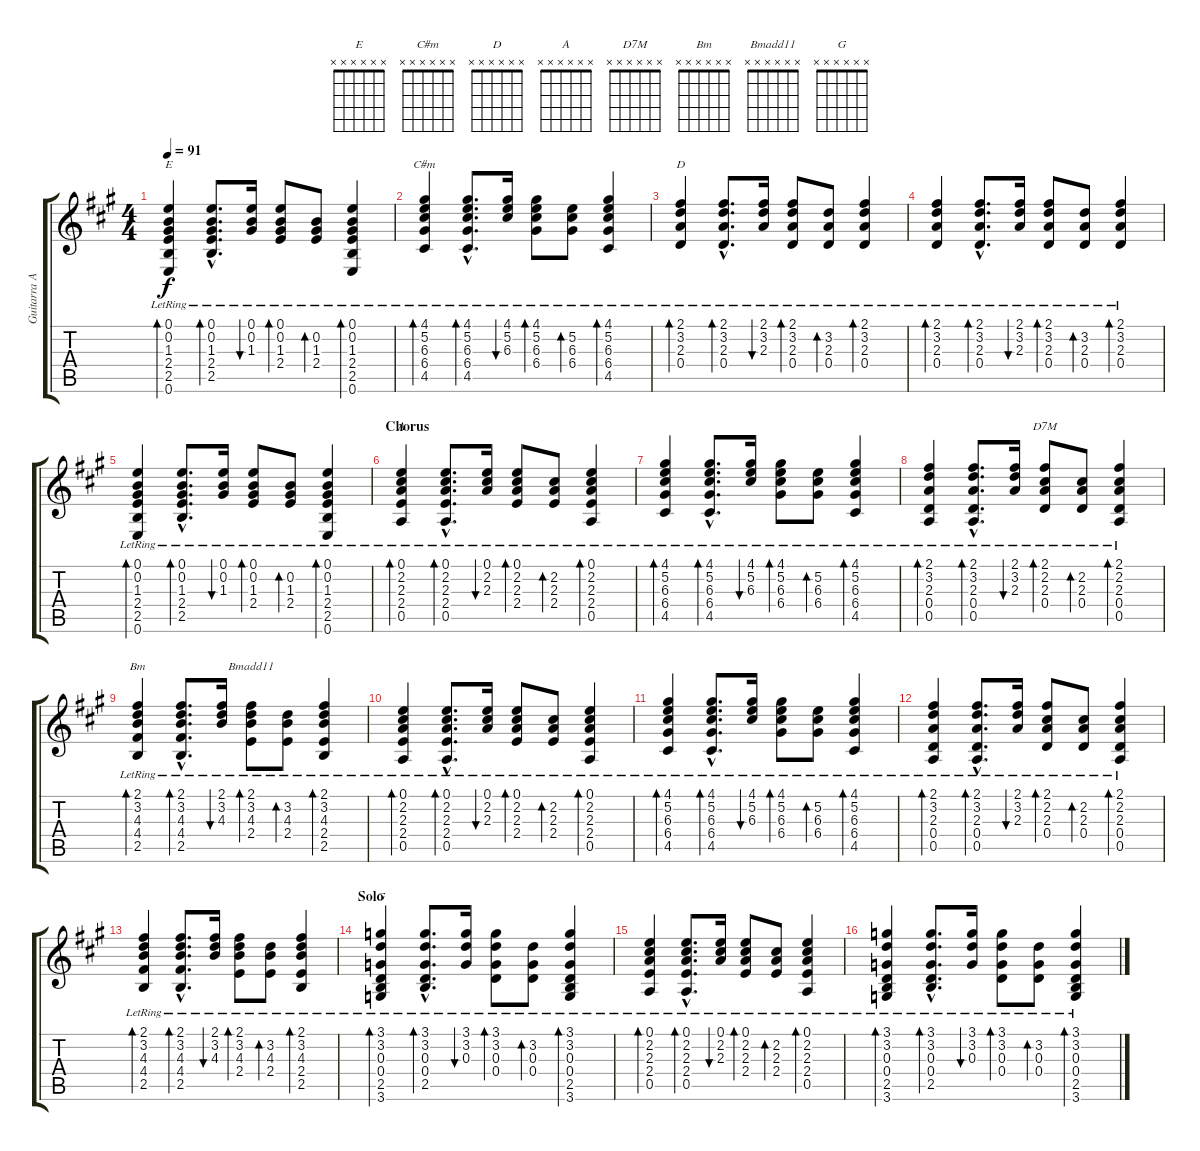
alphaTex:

\track ("Guitarra Acústica" "Guitarra A") {instrument acousticguitarsteel}
\staff {score tabs}
\tuning (E4 B3 G3 D3 A2 E2) {hide}
\chord ("E" x x x x x x)
\chord ("C#m" x x x x x x)
\chord ("D" x x x x x x)
\chord ("A" x x x x x x)
\chord ("D7M" x x x x x x)
\chord ("Bm" x x x x x x)
\chord ("Bmadd11" x x x x x x)
\chord ("G" x x x x x x)
\ts (4 4)
\tempo 91
\clef g2
\ks a
(0.1{lr} 0.2{lr} 1.3{lr} 2.4{lr} 2.5{lr} 0.6{lr}).4{bd 60 ch "E" dy f} (0.1{hac lr} 0.2{hac lr} 1.3{hac lr} 2.4{hac lr} 2.5{hac lr}).8{d bd 60} (0.1{lr} 0.2{lr} 1.3{lr}).16{bu 60} (0.1{lr} 0.2{lr} 1.3{lr} 2.4{lr}).8{bd 60} (0.2{lr} 1.3{lr} 2.4{lr}).8{bd 60} (0.1{lr} 0.2{lr} 1.3{lr} 2.4{lr} 2.5{lr} 0.6{lr}).4{bd 60} |
(4.1{lr} 5.2{lr} 6.3{lr} 6.4{lr} 4.5{lr}).4{bd 60 ch "C#m"} (4.1{hac lr} 5.2{hac lr} 6.3{hac lr} 6.4{hac lr} 4.5{hac lr}).8{d bd 60} (4.1{lr} 5.2{lr} 6.3{lr}).16{bu 60} (4.1{lr} 5.2{lr} 6.3{lr} 6.4{lr}).8{bd 60} (5.2{lr} 6.3{lr} 6.4{lr}).8{bd 60} (4.1{lr} 5.2{lr} 6.3{lr} 6.4{lr} 4.5{lr}).4{bd 60} |
(2.1{lr} 3.2{lr} 2.3{lr} 0.4{lr}).4{bd 60 ch "D"} (2.1{hac lr} 3.2{hac lr} 2.3{hac lr} 0.4{hac lr}).8{d bd 60} (2.1{lr} 3.2{lr} 2.3{lr}).16{bu 60} (2.1{lr} 3.2{lr} 2.3{lr} 0.4{lr}).8{bd 60} (3.2{lr} 2.3{lr} 0.4{lr}).8{bd 60} (2.1{lr} 3.2{lr} 2.3{lr} 0.4{lr}).4{bd 60} |
(2.1{lr} 3.2{lr} 2.3{lr} 0.4{lr}).4{bd 60} (2.1{hac lr} 3.2{hac lr} 2.3{hac lr} 0.4{hac lr}).8{d bd 60} (2.1{lr} 3.2{lr} 2.3{lr}).16{bu 60} (2.1{lr} 3.2{lr} 2.3{lr} 0.4{lr}).8{bd 60} (3.2{lr} 2.3{lr} 0.4{lr}).8{bd 60} (2.1{lr} 3.2{lr} 2.3{lr} 0.4{lr}).4{bd 60} |
(0.1{lr} 0.2{lr} 1.3{lr} 2.4{lr} 2.5{lr} 0.6{lr}).4{bd 60} (0.1{hac lr} 0.2{hac lr} 1.3{hac lr} 2.4{hac lr} 2.5{hac lr}).8{d bd 60} (0.1{lr} 0.2{lr} 1.3{lr}).16{bu 60} (0.1{lr} 0.2{lr} 1.3{lr} 2.4{lr}).8{bd 60} (0.2{lr} 1.3{lr} 2.4{lr}).8{bd 60} (0.1{lr} 0.2{lr} 1.3{lr} 2.4{lr} 2.5{lr} 0.6{lr}).4{bd 60} |
\section ("" "Chorus")
(0.1{lr} 2.2{lr} 2.3{lr} 2.4{lr} 0.5{lr}).4{bd 60 ch "A"} (0.1{hac lr} 2.2{hac lr} 2.3{hac lr} 2.4{hac lr} 0.5{hac lr}).8{d bd 60} (0.1{lr} 2.2{lr} 2.3{lr}).16{bu 60} (0.1{lr} 2.2{lr} 2.3{lr} 2.4{lr}).8{bd 60} (2.2{lr} 2.3{lr} 2.4{lr}).8{bd 60} (0.1{lr} 2.2{lr} 2.3{lr} 2.4{lr} 0.5{lr}).4{bd 60} |
(4.1{lr} 5.2{lr} 6.3{lr} 6.4{lr} 4.5{lr}).4{bd 60} (4.1{hac lr} 5.2{hac lr} 6.3{hac lr} 6.4{hac lr} 4.5{hac lr}).8{d bd 60} (4.1{lr} 5.2{lr} 6.3{lr}).16{bu 60} (4.1{lr} 5.2{lr} 6.3{lr} 6.4{lr}).8{bd 60} (5.2{lr} 6.3{lr} 6.4{lr}).8{bd 60} (4.1{lr} 5.2{lr} 6.3{lr} 6.4{lr} 4.5{lr}).4{bd 60} |
(2.1{lr} 3.2{lr} 2.3{lr} 0.4{lr} 0.5{lr}).4{bd 60} (2.1{hac lr} 3.2{hac lr} 2.3{hac lr} 0.4{hac lr} 0.5{hac lr}).8{d bd 60} (2.1{lr} 3.2{lr} 2.3{lr}).16{bu 60} (2.1{lr} 2.2{lr} 2.3{lr} 0.4{lr}).8{bd 60 ch "D7M"} (2.2{lr} 2.3{lr} 0.4{lr}).8{bd 60} (2.1{lr} 2.2{lr} 2.3{lr} 0.4{lr} 0.5{lr}).4{bd 60} |
(2.1{lr} 3.2{lr} 4.3{lr} 4.4{lr} 2.5{lr}).4{bd 60 ch "Bm"} (2.1{hac lr} 3.2{hac lr} 4.3{hac lr} 4.4{hac lr} 2.5{hac lr}).8{d bd 60} (2.1{lr} 3.2{lr} 4.3{lr}).16{bu 60} (2.1{lr} 3.2{lr} 4.3{lr} 2.4{lr}).8{bd 60 ch "Bmadd11"} (3.2{lr} 4.3{lr} 2.4{lr}).8{bd 60} (2.1{lr} 3.2{lr} 4.3{lr} 2.4{lr} 2.5{lr}).4{bd 60} |
(0.1{lr} 2.2{lr} 2.3{lr} 2.4{lr} 0.5{lr}).4{bd 60} (0.1{hac lr} 2.2{hac lr} 2.3{hac lr} 2.4{hac lr} 0.5{hac lr}).8{d bd 60} (0.1{lr} 2.2{lr} 2.3{lr}).16{bu 60} (0.1{lr} 2.2{lr} 2.3{lr} 2.4{lr}).8{bd 60} (2.2{lr} 2.3{lr} 2.4{lr}).8{bd 60} (0.1{lr} 2.2{lr} 2.3{lr} 2.4{lr} 0.5{lr}).4{bd 60} |
(4.1{lr} 5.2{lr} 6.3{lr} 6.4{lr} 4.5{lr}).4{bd 60} (4.1{hac lr} 5.2{hac lr} 6.3{hac lr} 6.4{hac lr} 4.5{hac lr}).8{d bd 60} (4.1{lr} 5.2{lr} 6.3{lr}).16{bu 60} (4.1{lr} 5.2{lr} 6.3{lr} 6.4{lr}).8{bd 60} (5.2{lr} 6.3{lr} 6.4{lr}).8{bd 60} (4.1{lr} 5.2{lr} 6.3{lr} 6.4{lr} 4.5{lr}).4{bd 60} |
(2.1{lr} 3.2{lr} 2.3{lr} 0.4{lr} 0.5{lr}).4{bd 60} (2.1{hac lr} 3.2{hac lr} 2.3{hac lr} 0.4{hac lr} 0.5{hac lr}).8{d bd 60} (2.1{lr} 3.2{lr} 2.3{lr}).16{bu 60} (2.1{lr} 2.2{lr} 2.3{lr} 0.4{lr}).8{bd 60} (2.2{lr} 2.3{lr} 0.4{lr}).8{bd 60} (2.1{lr} 2.2{lr} 2.3{lr} 0.4{lr} 0.5{lr}).4{bd 60} |
(2.1{lr} 3.2{lr} 4.3{lr} 4.4{lr} 2.5{lr}).4{bd 60} (2.1{hac lr} 3.2{hac lr} 4.3{hac lr} 4.4{hac lr} 2.5{hac lr}).8{d bd 60} (2.1{lr} 3.2{lr} 4.3{lr}).16{bu 60} (2.1{lr} 3.2{lr} 4.3{lr} 2.4{lr}).8{bd 60} (3.2{lr} 4.3{lr} 2.4{lr}).8{bd 60} (2.1{lr} 3.2{lr} 4.3{lr} 2.4{lr} 2.5{lr}).4{bd 60} |
\section ("" "Solo")
(3.1{lr} 3.2{lr} 0.3{lr} 0.4{lr} 2.5{lr} 3.6).4{bd 60 ch "G"} (3.1{hac lr} 3.2{hac lr} 0.3{hac lr} 0.4{hac lr} 2.5{hac lr}).8{d bd 60} (3.1{lr} 3.2{lr} 0.3{lr}).16{bu 60} (3.1{lr} 3.2{lr} 0.3{lr} 0.4{lr}).8{bd 60} (3.2{lr} 0.3{lr} 0.4{lr}).8{bd 60} (3.1{lr} 3.2{lr} 0.3{lr} 0.4{lr} 2.5{lr} 3.6).4{bd 60} |
(0.1{lr} 2.2{lr} 2.3{lr} 2.4{lr} 0.5{lr}).4{bd 60} (0.1{hac lr} 2.2{hac lr} 2.3{hac lr} 2.4{hac lr} 0.5{hac lr}).8{d bd 60} (0.1{lr} 2.2{lr} 2.3{lr}).16{bu 60} (0.1{lr} 2.2{lr} 2.3{lr} 2.4{lr}).8{bd 60} (2.2{lr} 2.3{lr} 2.4{lr}).8{bd 60} (0.1{lr} 2.2{lr} 2.3{lr} 2.4{lr} 0.5{lr}).4{bd 60} |
(3.1{lr} 3.2{lr} 0.3{lr} 0.4{lr} 2.5{lr} 3.6).4{bd 60} (3.1{hac lr} 3.2{hac lr} 0.3{hac lr} 0.4{hac lr} 2.5{hac lr}).8{d bd 60} (3.1{lr} 3.2{lr} 0.3{lr}).16{bu 60} (3.1{lr} 3.2{lr} 0.3{lr} 0.4{lr}).8{bd 60} (3.2{lr} 0.3{lr} 0.4{lr}).8{bd 60} (3.1{lr} 3.2{lr} 0.3{lr} 0.4{lr} 2.5{lr} 3.6).4{bd 60}
